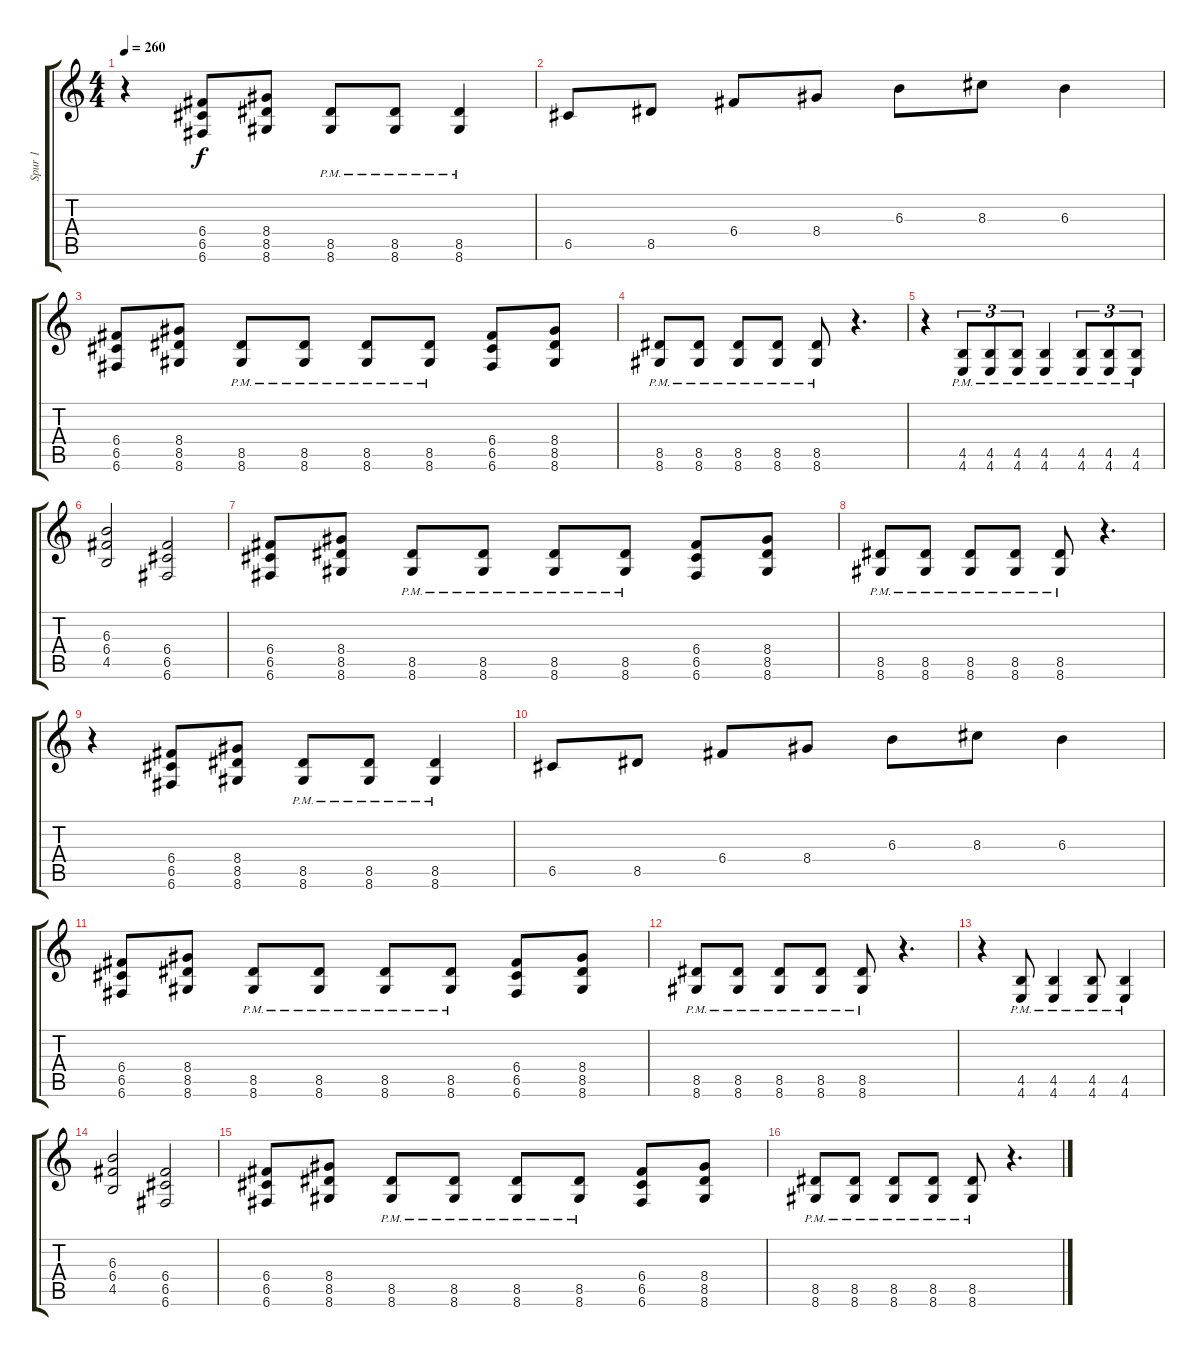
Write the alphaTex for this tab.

\track ("Spur 1" "Spur 1") {instrument distortionguitar}
\staff {score tabs}
\tuning (D4 A3 F3 C3 G2 C2) {hide}
\ts (4 4)
\tempo 260
\clef g2
\ks c
r.4{dy f} (6.4 6.5 6.6).8 (8.4 8.5 8.6).8 (8.5{pm} 8.6{pm}).8 (8.5{pm} 8.6{pm}).8 (8.5{pm} 8.6{pm}).4 |
6.5.8 8.5.8 6.4.8 8.4.8 6.3.8 8.3.8 6.3.4 |
(6.4 6.5 6.6).8 (8.4 8.5 8.6).8 (8.5{pm} 8.6{pm}).8 (8.5{pm} 8.6{pm}).8 (8.5{pm} 8.6{pm}).8 (8.5{pm} 8.6{pm}).8 (6.4 6.5 6.6).8 (8.4 8.5 8.6).8 |
(8.5{pm} 8.6{pm}).8 (8.5{pm} 8.6{pm}).8 (8.5{pm} 8.6{pm}).8 (8.5{pm} 8.6{pm}).8 (8.5{pm} 8.6{pm}).8 r.4{d} |
r.4 (4.5{pm} 4.6{pm}).8{tu (3 2)} (4.5{pm} 4.6{pm}).8{tu (3 2)} (4.5{pm} 4.6{pm}).8{tu (3 2)} (4.5{pm} 4.6{pm}).4 (4.5{pm} 4.6{pm}).8{tu (3 2)} (4.5{pm} 4.6{pm}).8{tu (3 2)} (4.5{pm} 4.6{pm}).8{tu (3 2)} |
(6.3 6.4 4.5).2 (6.4 6.5 6.6).2 |
(6.4 6.5 6.6).8 (8.4 8.5 8.6).8 (8.5{pm} 8.6{pm}).8 (8.5{pm} 8.6{pm}).8 (8.5{pm} 8.6{pm}).8 (8.5{pm} 8.6{pm}).8 (6.4 6.5 6.6).8 (8.4 8.5 8.6).8 |
(8.5{pm} 8.6{pm}).8 (8.5{pm} 8.6{pm}).8 (8.5{pm} 8.6{pm}).8 (8.5{pm} 8.6{pm}).8 (8.5{pm} 8.6{pm}).8 r.4{d} |
r.4 (6.4 6.5 6.6).8 (8.4 8.5 8.6).8 (8.5{pm} 8.6{pm}).8 (8.5{pm} 8.6{pm}).8 (8.5{pm} 8.6{pm}).4 |
6.5.8 8.5.8 6.4.8 8.4.8 6.3.8 8.3.8 6.3.4 |
(6.4 6.5 6.6).8 (8.4 8.5 8.6).8 (8.5{pm} 8.6{pm}).8 (8.5{pm} 8.6{pm}).8 (8.5{pm} 8.6{pm}).8 (8.5{pm} 8.6{pm}).8 (6.4 6.5 6.6).8 (8.4 8.5 8.6).8 |
(8.5{pm} 8.6{pm}).8 (8.5{pm} 8.6{pm}).8 (8.5{pm} 8.6{pm}).8 (8.5{pm} 8.6{pm}).8 (8.5{pm} 8.6{pm}).8 r.4{d} |
r.4 (4.5{pm} 4.6{pm}).8 (4.5{pm} 4.6{pm}).4 (4.5{pm} 4.6{pm}).8 (4.5{pm} 4.6{pm}).4 |
(6.3 6.4 4.5).2 (6.4 6.5 6.6).2 |
(6.4 6.5 6.6).8 (8.4 8.5 8.6).8 (8.5{pm} 8.6{pm}).8 (8.5{pm} 8.6{pm}).8 (8.5{pm} 8.6{pm}).8 (8.5{pm} 8.6{pm}).8 (6.4 6.5 6.6).8 (8.4 8.5 8.6).8 |
(8.5{pm} 8.6{pm}).8 (8.5{pm} 8.6{pm}).8 (8.5{pm} 8.6{pm}).8 (8.5{pm} 8.6{pm}).8 (8.5{pm} 8.6{pm}).8 r.4{d}
